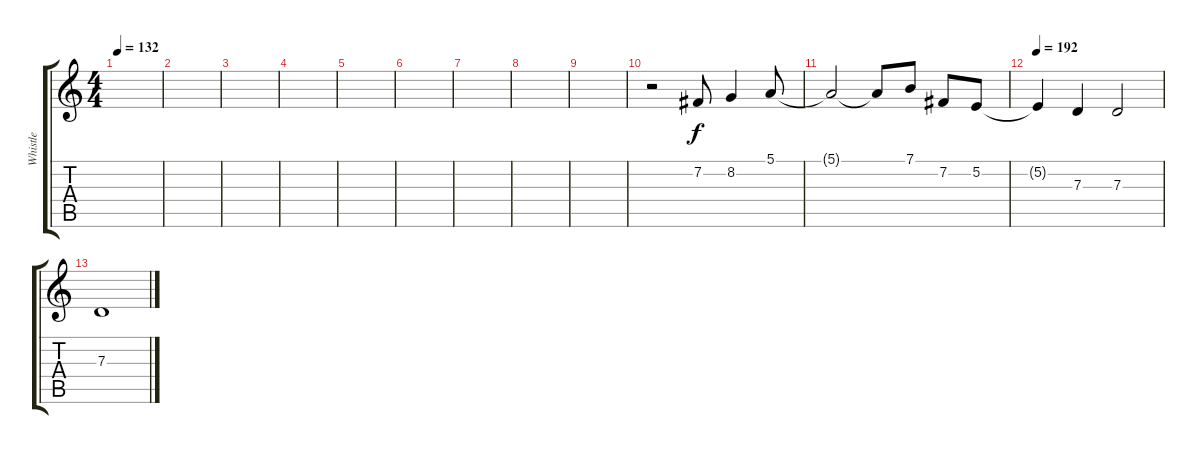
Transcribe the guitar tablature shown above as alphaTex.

\track ("Whistle" "Whistle") {instrument altosax}
\staff {score tabs}
\tuning (E4 B3 G3 D3 A2 E2) {hide}
\ts (4 4)
\tempo 132
\clef g2
\ks c
|
|
|
|
|
|
|
|
|
r.2 7.2.8 8.2.4 5.1.8 |
5.1{t}.2 5.1{t}.8 7.1.8 7.2.8 5.2.8 |
\tempo 192
5.2{t}.4 7.3.4 7.3.2 |
7.3.1
